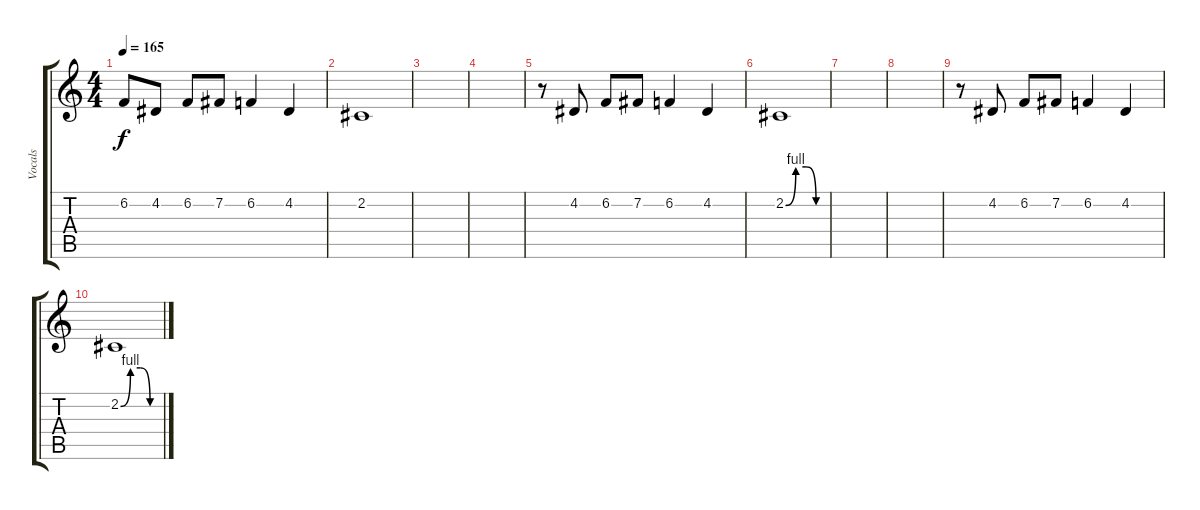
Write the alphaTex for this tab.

\track ("Vocals" "Vocals") {instrument trombone}
\staff {score tabs}
\tuning (E4 B3 G3 D3 A2 E2) {hide}
\ts (4 4)
\tempo 165
\clef g2
\ks c
6.2{t}.8{dy f} 4.2.8 6.2.8 7.2.8 6.2.4 4.2.4 |
2.2.1 |
|
|
r.8 4.2.8 6.2.8 7.2.8 6.2.4 4.2.4 |
2.2{be (custom 0 0 15 4 30 4 45 0 60 0)}.1 |
|
|
r.8 4.2.8 6.2.8 7.2.8 6.2.4 4.2.4 |
2.2{be (custom 0 0 15 4 30 4 45 0 60 0)}.1
